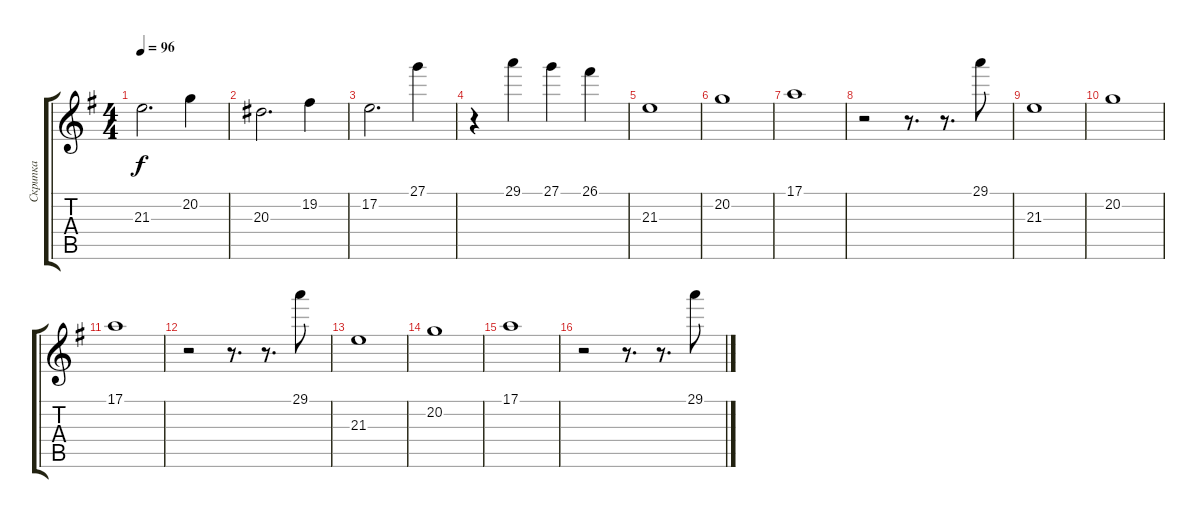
\track ("Скрипка" "Скрипка") {instrument violin}
\staff {score tabs}
\tuning (E4 B3 G3 D3 A2 E2) {hide}
\ts (4 4)
\tempo 96
\clef g2
\ks eminor
21.3.2{d dy f} 20.2.4 |
20.3.2{d} 19.2.4 |
17.2.2{d} 27.1.4 |
r.4 29.1.4 27.1.4 26.1.4 |
21.3.1 |
20.2.1 |
17.1.1 |
r.2 r.8{d} r.8{d} 29.1.8 |
21.3.1 |
20.2.1 |
17.1.1 |
r.2 r.8{d} r.8{d} 29.1.8 |
21.3.1 |
20.2.1 |
17.1.1 |
r.2 r.8{d} r.8{d} 29.1.8
